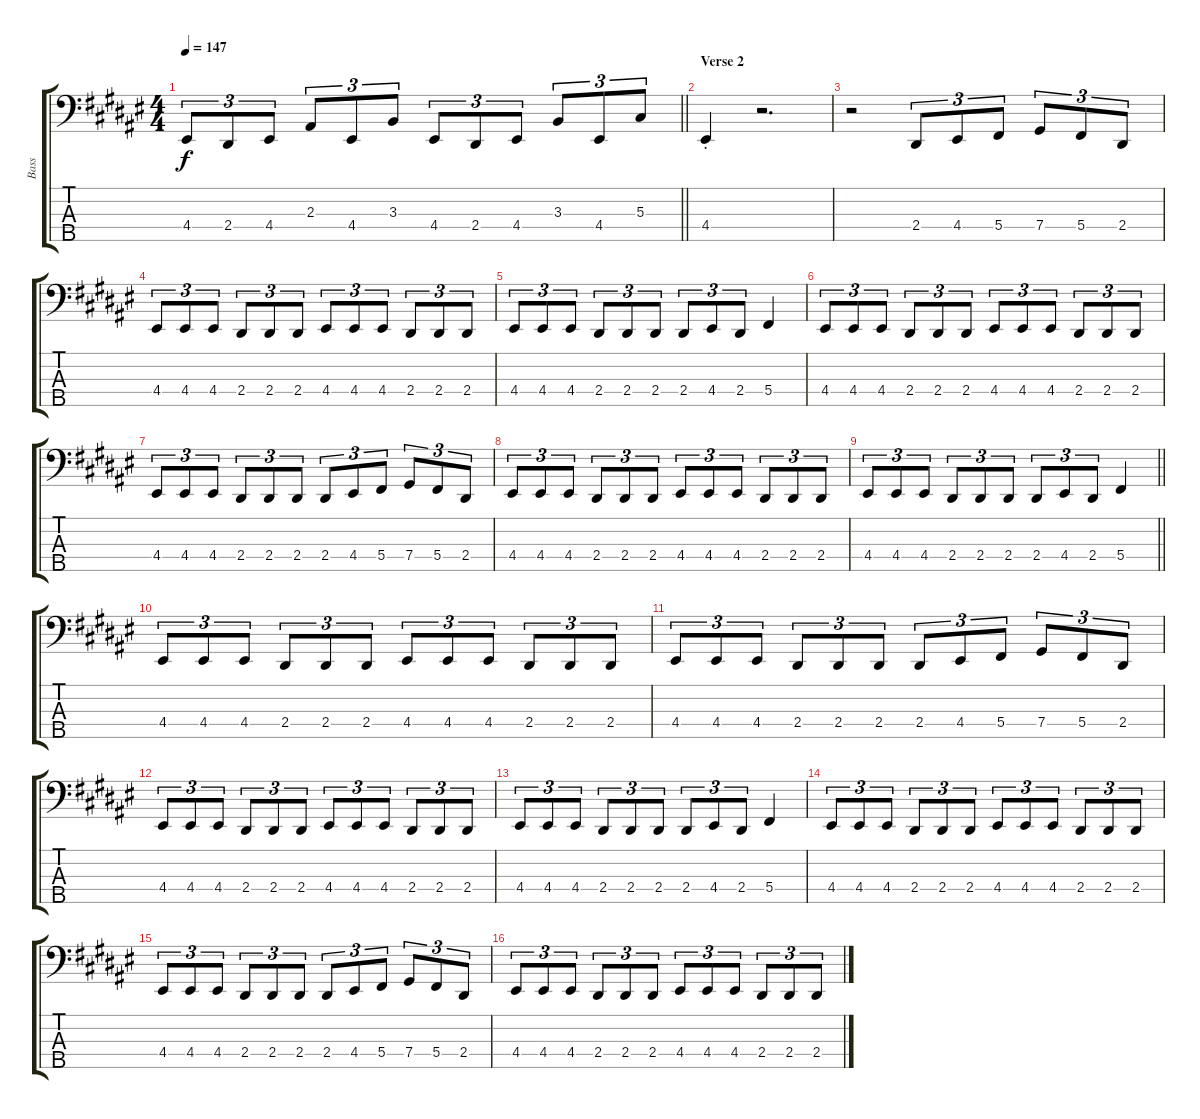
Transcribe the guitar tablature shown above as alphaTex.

\track ("Bass" "Bass") {instrument electricbassfinger}
\staff {score tabs}
\tuning (Gb2 Db2 Ab1 Db1 Ab0) {hide}
\ts (4 4)
\tempo 147
\clef f4
\barLineRight lightlight
\ks d#minor
4.4.8{tu (3 2) dy f} 2.4.8{tu (3 2)} 4.4.8{tu (3 2)} 2.3.8{tu (3 2)} 4.4.8{tu (3 2)} 3.3.8{tu (3 2)} 4.4.8{tu (3 2)} 2.4.8{tu (3 2)} 4.4.8{tu (3 2)} 3.3.8{tu (3 2)} 4.4.8{tu (3 2)} 5.3.8{tu (3 2)} |
\section ("" "Verse 2")
4.4{st}.4 r.2{d} |
r.2 2.4.8{tu (3 2)} 4.4.8{tu (3 2)} 5.4.8{tu (3 2)} 7.4.8{tu (3 2)} 5.4.8{tu (3 2)} 2.4.8{tu (3 2)} |
4.4.8{tu (3 2)} 4.4.8{tu (3 2)} 4.4.8{tu (3 2)} 2.4.8{tu (3 2)} 2.4.8{tu (3 2)} 2.4.8{tu (3 2)} 4.4.8{tu (3 2)} 4.4.8{tu (3 2)} 4.4.8{tu (3 2)} 2.4.8{tu (3 2)} 2.4.8{tu (3 2)} 2.4.8{tu (3 2)} |
4.4.8{tu (3 2)} 4.4.8{tu (3 2)} 4.4.8{tu (3 2)} 2.4.8{tu (3 2)} 2.4.8{tu (3 2)} 2.4.8{tu (3 2)} 2.4.8{tu (3 2)} 4.4.8{tu (3 2)} 2.4.8{tu (3 2)} 5.4.4 |
4.4.8{tu (3 2)} 4.4.8{tu (3 2)} 4.4.8{tu (3 2)} 2.4.8{tu (3 2)} 2.4.8{tu (3 2)} 2.4.8{tu (3 2)} 4.4.8{tu (3 2)} 4.4.8{tu (3 2)} 4.4.8{tu (3 2)} 2.4.8{tu (3 2)} 2.4.8{tu (3 2)} 2.4.8{tu (3 2)} |
4.4.8{tu (3 2)} 4.4.8{tu (3 2)} 4.4.8{tu (3 2)} 2.4.8{tu (3 2)} 2.4.8{tu (3 2)} 2.4.8{tu (3 2)} 2.4.8{tu (3 2)} 4.4.8{tu (3 2)} 5.4.8{tu (3 2)} 7.4.8{tu (3 2)} 5.4.8{tu (3 2)} 2.4.8{tu (3 2)} |
4.4.8{tu (3 2)} 4.4.8{tu (3 2)} 4.4.8{tu (3 2)} 2.4.8{tu (3 2)} 2.4.8{tu (3 2)} 2.4.8{tu (3 2)} 4.4.8{tu (3 2)} 4.4.8{tu (3 2)} 4.4.8{tu (3 2)} 2.4.8{tu (3 2)} 2.4.8{tu (3 2)} 2.4.8{tu (3 2)} |
\barLineRight lightlight
4.4.8{tu (3 2)} 4.4.8{tu (3 2)} 4.4.8{tu (3 2)} 2.4.8{tu (3 2)} 2.4.8{tu (3 2)} 2.4.8{tu (3 2)} 2.4.8{tu (3 2)} 4.4.8{tu (3 2)} 2.4.8{tu (3 2)} 5.4.4 |
\section ("" "")
4.4.8{tu (3 2)} 4.4.8{tu (3 2)} 4.4.8{tu (3 2)} 2.4.8{tu (3 2)} 2.4.8{tu (3 2)} 2.4.8{tu (3 2)} 4.4.8{tu (3 2)} 4.4.8{tu (3 2)} 4.4.8{tu (3 2)} 2.4.8{tu (3 2)} 2.4.8{tu (3 2)} 2.4.8{tu (3 2)} |
4.4.8{tu (3 2)} 4.4.8{tu (3 2)} 4.4.8{tu (3 2)} 2.4.8{tu (3 2)} 2.4.8{tu (3 2)} 2.4.8{tu (3 2)} 2.4.8{tu (3 2)} 4.4.8{tu (3 2)} 5.4.8{tu (3 2)} 7.4.8{tu (3 2)} 5.4.8{tu (3 2)} 2.4.8{tu (3 2)} |
4.4.8{tu (3 2)} 4.4.8{tu (3 2)} 4.4.8{tu (3 2)} 2.4.8{tu (3 2)} 2.4.8{tu (3 2)} 2.4.8{tu (3 2)} 4.4.8{tu (3 2)} 4.4.8{tu (3 2)} 4.4.8{tu (3 2)} 2.4.8{tu (3 2)} 2.4.8{tu (3 2)} 2.4.8{tu (3 2)} |
4.4.8{tu (3 2)} 4.4.8{tu (3 2)} 4.4.8{tu (3 2)} 2.4.8{tu (3 2)} 2.4.8{tu (3 2)} 2.4.8{tu (3 2)} 2.4.8{tu (3 2)} 4.4.8{tu (3 2)} 2.4.8{tu (3 2)} 5.4.4 |
4.4.8{tu (3 2)} 4.4.8{tu (3 2)} 4.4.8{tu (3 2)} 2.4.8{tu (3 2)} 2.4.8{tu (3 2)} 2.4.8{tu (3 2)} 4.4.8{tu (3 2)} 4.4.8{tu (3 2)} 4.4.8{tu (3 2)} 2.4.8{tu (3 2)} 2.4.8{tu (3 2)} 2.4.8{tu (3 2)} |
4.4.8{tu (3 2)} 4.4.8{tu (3 2)} 4.4.8{tu (3 2)} 2.4.8{tu (3 2)} 2.4.8{tu (3 2)} 2.4.8{tu (3 2)} 2.4.8{tu (3 2)} 4.4.8{tu (3 2)} 5.4.8{tu (3 2)} 7.4.8{tu (3 2)} 5.4.8{tu (3 2)} 2.4.8{tu (3 2)} |
4.4.8{tu (3 2)} 4.4.8{tu (3 2)} 4.4.8{tu (3 2)} 2.4.8{tu (3 2)} 2.4.8{tu (3 2)} 2.4.8{tu (3 2)} 4.4.8{tu (3 2)} 4.4.8{tu (3 2)} 4.4.8{tu (3 2)} 2.4.8{tu (3 2)} 2.4.8{tu (3 2)} 2.4.8{tu (3 2)}
